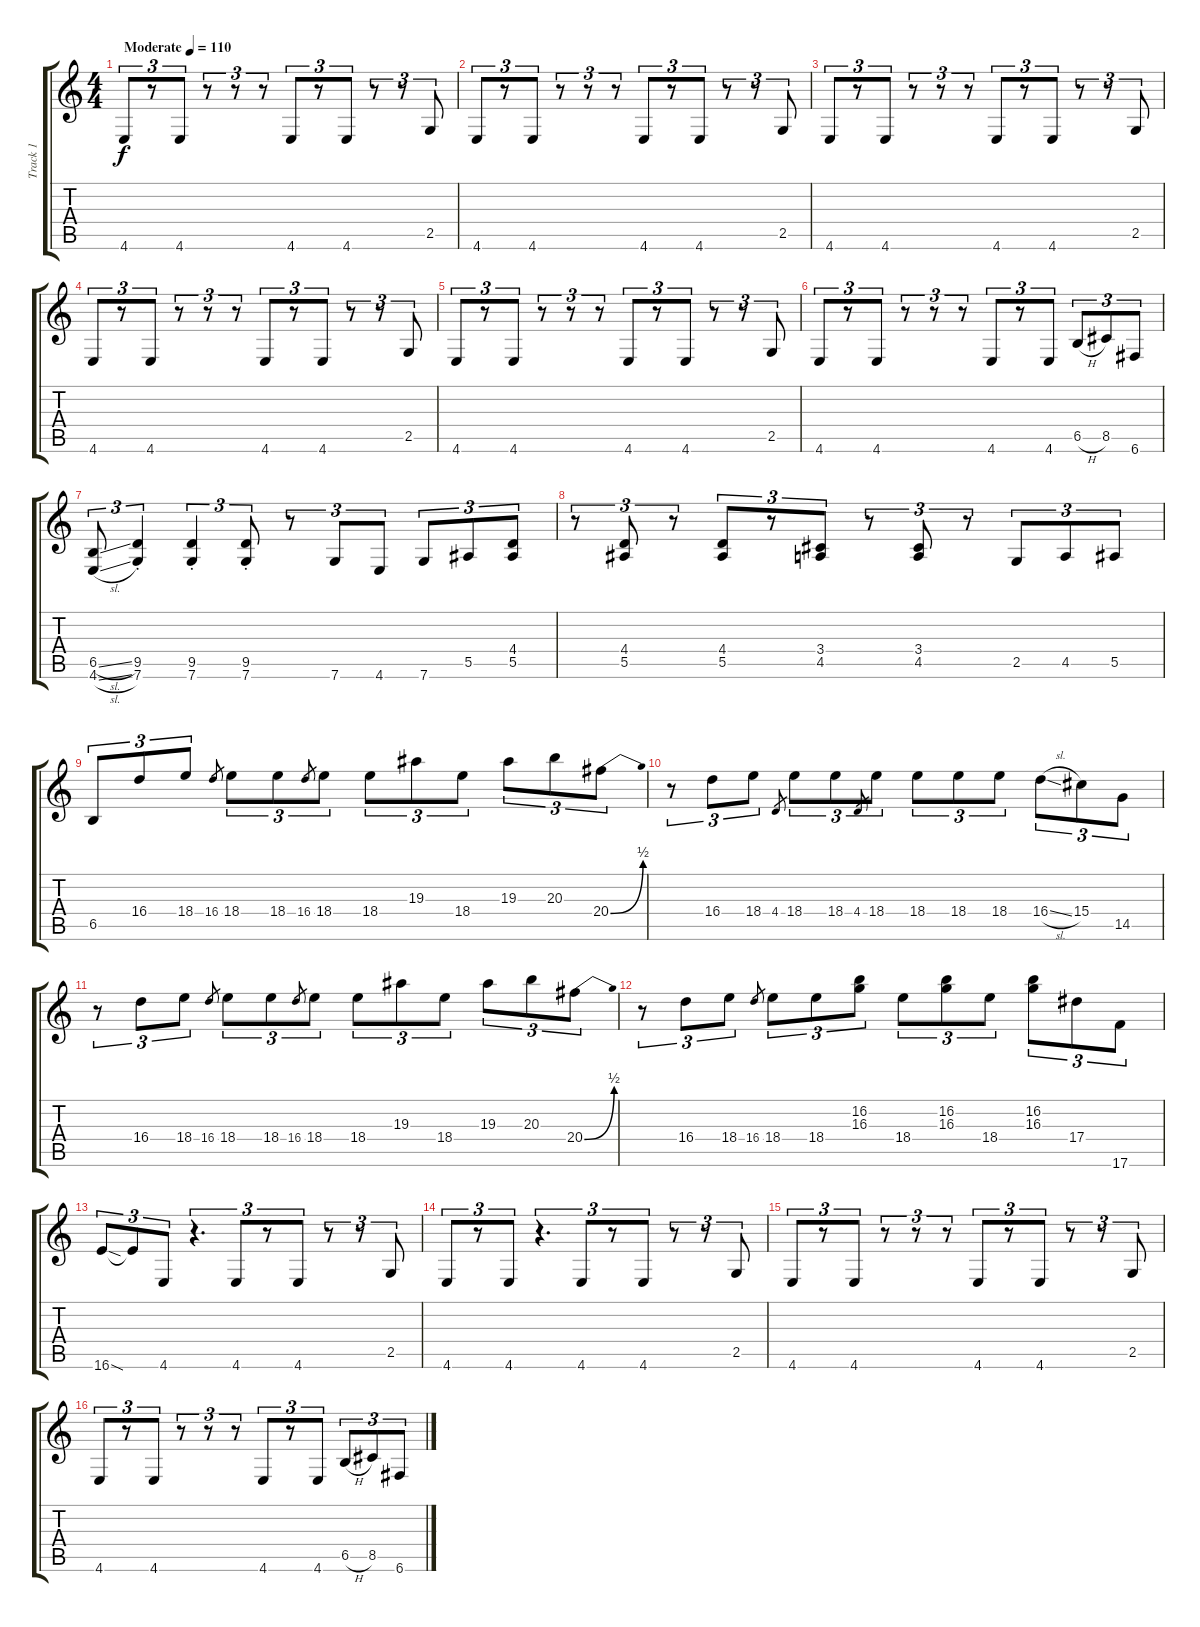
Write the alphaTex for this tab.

\track ("Track 1" "Track 1") {instrument distortionguitar}
\staff {score tabs}
\tuning (C4 G3 Eb3 Bb2 F2 C2) {hide}
\ts (4 4)
\tempo (110 "Moderate")
\clef g2
\ks c
4.6.8{tu (3 2) dy f instrument distortionguitar} r.8{tu (3 2)} 4.6.8{tu (3 2)} r.8{tu (3 2)} r.8{tu (3 2)} r.8{tu (3 2)} 4.6.8{tu (3 2)} r.8{tu (3 2)} 4.6.8{tu (3 2)} r.8{tu (3 2)} r.8{tu (3 2)} 2.5.8{tu (3 2)} |
4.6.8{tu (3 2)} r.8{tu (3 2)} 4.6.8{tu (3 2)} r.8{tu (3 2)} r.8{tu (3 2)} r.8{tu (3 2)} 4.6.8{tu (3 2)} r.8{tu (3 2)} 4.6.8{tu (3 2)} r.8{tu (3 2)} r.8{tu (3 2)} 2.5.8{tu (3 2)} |
4.6.8{tu (3 2)} r.8{tu (3 2)} 4.6.8{tu (3 2)} r.8{tu (3 2)} r.8{tu (3 2)} r.8{tu (3 2)} 4.6.8{tu (3 2)} r.8{tu (3 2)} 4.6.8{tu (3 2)} r.8{tu (3 2)} r.8{tu (3 2)} 2.5.8{tu (3 2)} |
4.6.8{tu (3 2)} r.8{tu (3 2)} 4.6.8{tu (3 2)} r.8{tu (3 2)} r.8{tu (3 2)} r.8{tu (3 2)} 4.6.8{tu (3 2)} r.8{tu (3 2)} 4.6.8{tu (3 2)} r.8{tu (3 2)} r.8{tu (3 2)} 2.5.8{tu (3 2)} |
4.6.8{tu (3 2)} r.8{tu (3 2)} 4.6.8{tu (3 2)} r.8{tu (3 2)} r.8{tu (3 2)} r.8{tu (3 2)} 4.6.8{tu (3 2)} r.8{tu (3 2)} 4.6.8{tu (3 2)} r.8{tu (3 2)} r.8{tu (3 2)} 2.5.8{tu (3 2)} |
4.6.8{tu (3 2)} r.8{tu (3 2)} 4.6.8{tu (3 2)} r.8{tu (3 2)} r.8{tu (3 2)} r.8{tu (3 2)} 4.6.8{tu (3 2)} r.8{tu (3 2)} 4.6.8{tu (3 2)} 6.5{h}.8{tu (3 2)} 8.5.8{tu (3 2)} 6.6.8{tu (3 2)} |
(6.5{sl} 4.6{sl}).8{tu (3 2)} (9.5{st} 7.6{st}).4{tu (3 2)} (9.5{st} 7.6{st}).4{tu (3 2)} (9.5{st} 7.6{st}).8{tu (3 2)} r.8{tu (3 2)} 7.6.8{tu (3 2)} 4.6.8{tu (3 2)} 7.6.8{tu (3 2)} 5.5.8{tu (3 2)} (4.4 5.5).8{tu (3 2)} |
r.8{tu (3 2)} (4.4 5.5).8{tu (3 2)} r.8{tu (3 2)} (4.4 5.5).8{tu (3 2)} r.8{tu (3 2)} (3.4 4.5).8{tu (3 2)} r.8{tu (3 2)} (3.4 4.5).8{tu (3 2)} r.8{tu (3 2)} 2.5.8{tu (3 2)} 4.5.8{tu (3 2)} 5.5.8{tu (3 2)} |
6.5.8{tu (3 2)} 16.4.8{tu (3 2)} 18.4.8{tu (3 2)} 16.4.8{gr} 18.4.8{tu (3 2)} 18.4.8{tu (3 2)} 16.4.8{gr} 18.4.8{tu (3 2)} 18.4.8{tu (3 2)} 19.3.8{tu (3 2)} 18.4.8{tu (3 2)} 19.3.8{tu (3 2)} 20.3.8{tu (3 2)} 20.4{be (bend 0 0 60 2)}.8{tu (3 2)} |
r.8{tu (3 2)} 16.4.8{tu (3 2)} 18.4.8{tu (3 2)} 4.4.8{gr} 18.4.8{tu (3 2)} 18.4.8{tu (3 2)} 4.4.8{gr} 18.4.8{tu (3 2)} 18.4.8{tu (3 2)} 18.4.8{tu (3 2)} 18.4.8{tu (3 2)} 16.4{sl}.8{tu (3 2)} 15.4.8{tu (3 2)} 14.5.8{tu (3 2)} |
r.8{tu (3 2)} 16.4.8{tu (3 2)} 18.4.8{tu (3 2)} 16.4.8{gr} 18.4.8{tu (3 2)} 18.4.8{tu (3 2)} 16.4.8{gr} 18.4.8{tu (3 2)} 18.4.8{tu (3 2)} 19.3.8{tu (3 2)} 18.4.8{tu (3 2)} 19.3.8{tu (3 2)} 20.3.8{tu (3 2)} 20.4{be (bend 0 0 60 2)}.8{tu (3 2)} |
r.8{tu (3 2)} 16.4.8{tu (3 2)} 18.4.8{tu (3 2)} 16.4.8{gr} 18.4.8{tu (3 2)} 18.4.8{tu (3 2)} (16.2 16.3).8{tu (3 2)} 18.4.8{tu (3 2)} (16.2 16.3).8{tu (3 2)} 18.4.8{tu (3 2)} (16.2 16.3).8{tu (3 2)} 17.4.8{tu (3 2)} 17.6.8{tu (3 2)} |
16.6{sod}.8{tu (3 2)} 16.6{t}.8{tu (3 2)} 4.6.8{tu (3 2)} r.4{d tu (3 2)} 4.6.8{tu (3 2)} r.8{tu (3 2)} 4.6.8{tu (3 2)} r.8{tu (3 2)} r.8{tu (3 2)} 2.5.8{tu (3 2)} |
4.6.8{tu (3 2)} r.8{tu (3 2)} 4.6.8{tu (3 2)} r.4{d tu (3 2)} 4.6.8{tu (3 2)} r.8{tu (3 2)} 4.6.8{tu (3 2)} r.8{tu (3 2)} r.8{tu (3 2)} 2.5.8{tu (3 2)} |
4.6.8{tu (3 2)} r.8{tu (3 2)} 4.6.8{tu (3 2)} r.8{tu (3 2)} r.8{tu (3 2)} r.8{tu (3 2)} 4.6.8{tu (3 2)} r.8{tu (3 2)} 4.6.8{tu (3 2)} r.8{tu (3 2)} r.8{tu (3 2)} 2.5.8{tu (3 2)} |
4.6.8{tu (3 2)} r.8{tu (3 2)} 4.6.8{tu (3 2)} r.8{tu (3 2)} r.8{tu (3 2)} r.8{tu (3 2)} 4.6.8{tu (3 2)} r.8{tu (3 2)} 4.6.8{tu (3 2)} 6.5{h}.8{tu (3 2)} 8.5.8{tu (3 2)} 6.6.8{tu (3 2)}
